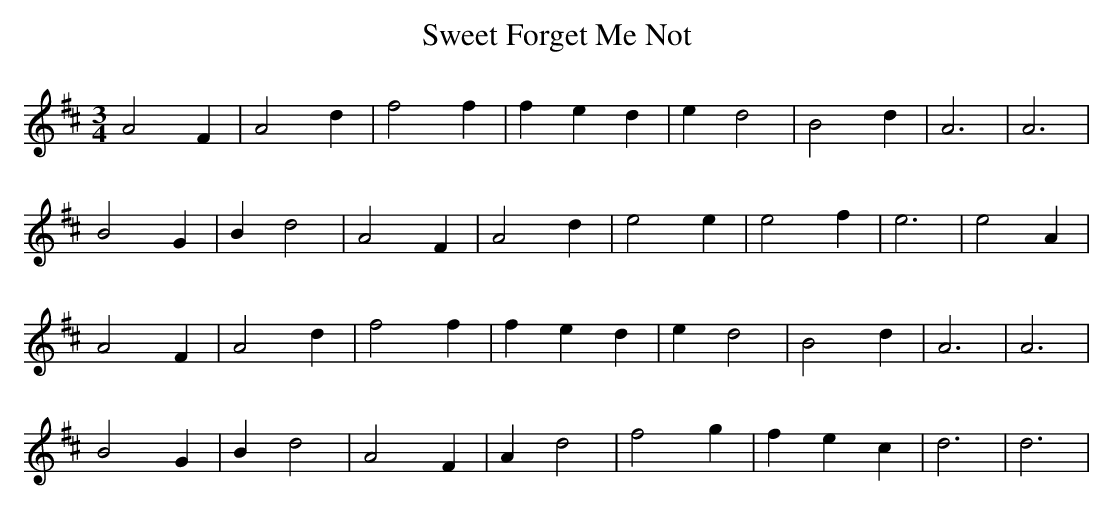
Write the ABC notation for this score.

X:1
T:Sweet Forget Me Not
M:3/4
L:1/4
K:D
A2 F | A2 d | f2 f | f e d | e d2 | B2 d | A3 | A3 |
B2 G | B d2 | A2 F | A2 d | e2 e | e2 f | e3 | e2 A |
A2 F | A2 d | f2 f | f e d | e d2 | B2 d | A3 | A3 |
B2 G | B d2 | A2 F | A d2 | f2 g | f e c | d3 | d3 |
